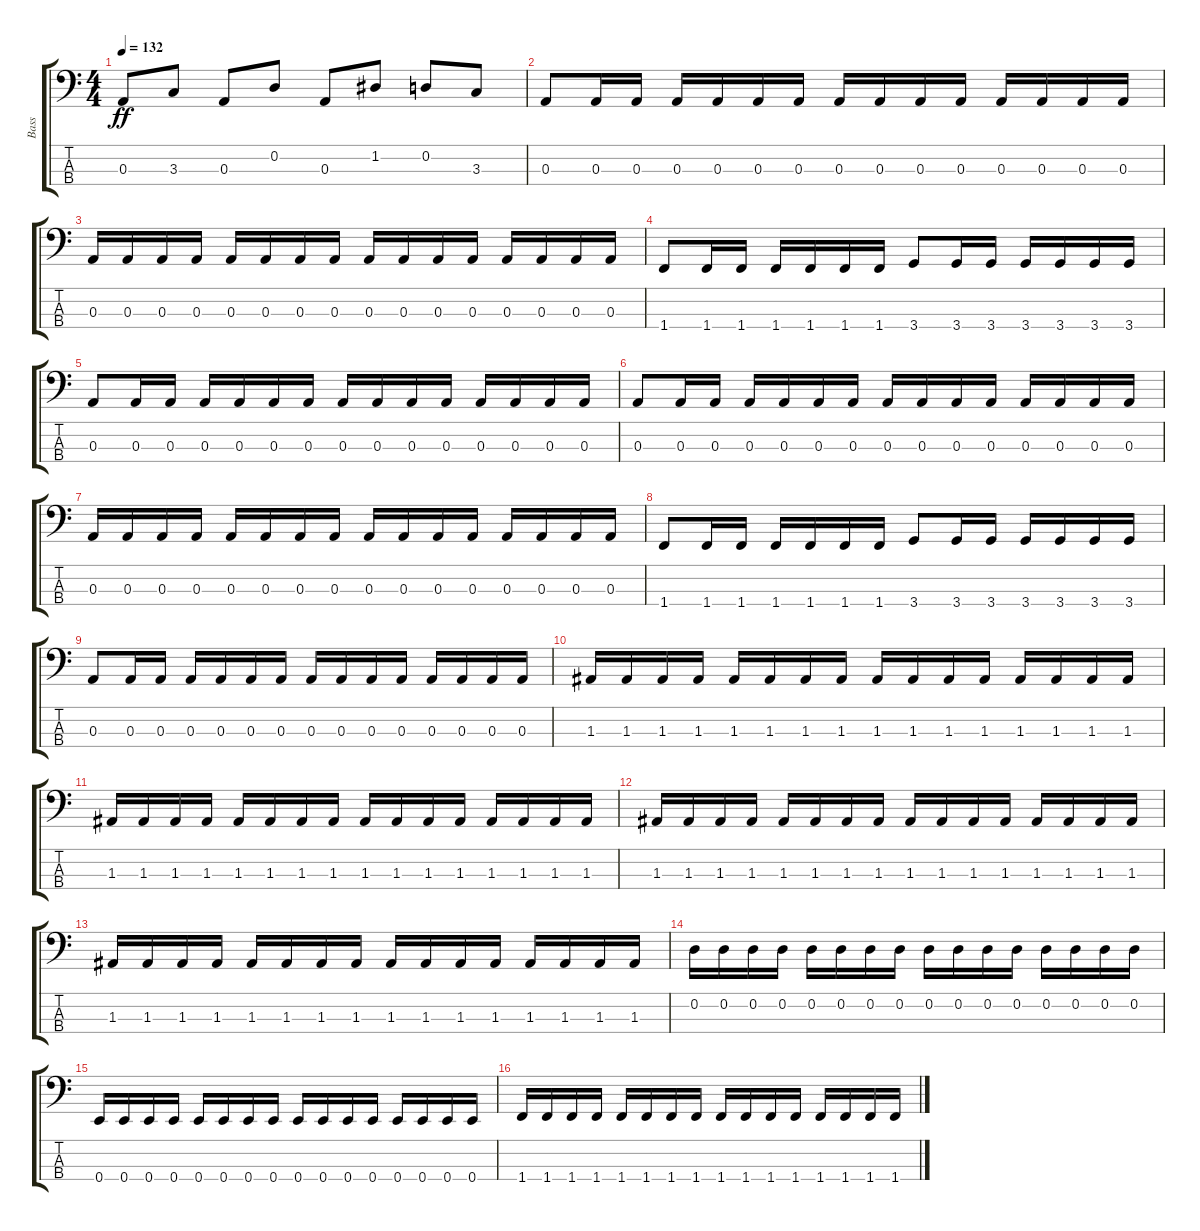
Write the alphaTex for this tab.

\track ("Bass" "Bass") {instrument electricbasspick}
\staff {score tabs}
\tuning (G2 D2 A1 E1) {hide}
\ts (4 4)
\tempo 132
\clef f4
\ks c
0.3.8{dy ff} 3.3.8 0.3.8 0.2.8 0.3.8 1.2.8 0.2.8 3.3.8 |
0.3.8 0.3.16 0.3.16 0.3.16 0.3.16 0.3.16 0.3.16 0.3.16 0.3.16 0.3.16 0.3.16 0.3.16 0.3.16 0.3.16 0.3.16 |
0.3.16 0.3.16 0.3.16 0.3.16 0.3.16 0.3.16 0.3.16 0.3.16 0.3.16 0.3.16 0.3.16 0.3.16 0.3.16 0.3.16 0.3.16 0.3.16 |
1.4.8 1.4.16 1.4.16 1.4.16 1.4.16 1.4.16 1.4.16 3.4.8 3.4.16 3.4.16 3.4.16 3.4.16 3.4.16 3.4.16 |
0.3.8 0.3.16 0.3.16 0.3.16 0.3.16 0.3.16 0.3.16 0.3.16 0.3.16 0.3.16 0.3.16 0.3.16 0.3.16 0.3.16 0.3.16 |
0.3.8 0.3.16 0.3.16 0.3.16 0.3.16 0.3.16 0.3.16 0.3.16 0.3.16 0.3.16 0.3.16 0.3.16 0.3.16 0.3.16 0.3.16 |
0.3.16 0.3.16 0.3.16 0.3.16 0.3.16 0.3.16 0.3.16 0.3.16 0.3.16 0.3.16 0.3.16 0.3.16 0.3.16 0.3.16 0.3.16 0.3.16 |
1.4.8 1.4.16 1.4.16 1.4.16 1.4.16 1.4.16 1.4.16 3.4.8 3.4.16 3.4.16 3.4.16 3.4.16 3.4.16 3.4.16 |
0.3.8 0.3.16 0.3.16 0.3.16 0.3.16 0.3.16 0.3.16 0.3.16 0.3.16 0.3.16 0.3.16 0.3.16 0.3.16 0.3.16 0.3.16 |
1.3.16 1.3.16 1.3.16 1.3.16 1.3.16 1.3.16 1.3.16 1.3.16 1.3.16 1.3.16 1.3.16 1.3.16 1.3.16 1.3.16 1.3.16 1.3.16 |
1.3.16 1.3.16 1.3.16 1.3.16 1.3.16 1.3.16 1.3.16 1.3.16 1.3.16 1.3.16 1.3.16 1.3.16 1.3.16 1.3.16 1.3.16 1.3.16 |
1.3.16 1.3.16 1.3.16 1.3.16 1.3.16 1.3.16 1.3.16 1.3.16 1.3.16 1.3.16 1.3.16 1.3.16 1.3.16 1.3.16 1.3.16 1.3.16 |
1.3.16 1.3.16 1.3.16 1.3.16 1.3.16 1.3.16 1.3.16 1.3.16 1.3.16 1.3.16 1.3.16 1.3.16 1.3.16 1.3.16 1.3.16 1.3.16 |
0.2.16 0.2.16 0.2.16 0.2.16 0.2.16 0.2.16 0.2.16 0.2.16 0.2.16 0.2.16 0.2.16 0.2.16 0.2.16 0.2.16 0.2.16 0.2.16 |
0.4.16 0.4.16 0.4.16 0.4.16 0.4.16 0.4.16 0.4.16 0.4.16 0.4.16 0.4.16 0.4.16 0.4.16 0.4.16 0.4.16 0.4.16 0.4.16 |
1.4.16 1.4.16 1.4.16 1.4.16 1.4.16 1.4.16 1.4.16 1.4.16 1.4.16 1.4.16 1.4.16 1.4.16 1.4.16 1.4.16 1.4.16 1.4.16
